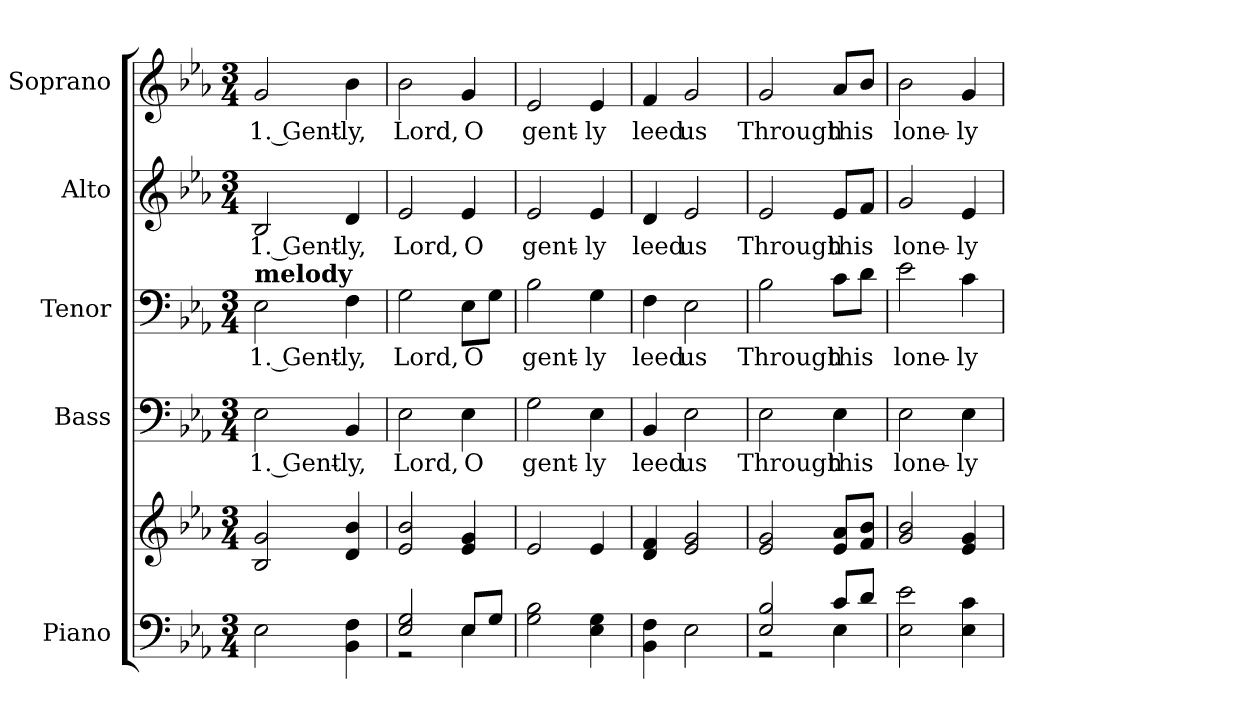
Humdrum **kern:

**kern	**kern	**kern	**text	**kern	**text	**kern	**text	**kern	**text
*part5	*part5	*part4	*part4	*part3	*part3	*part2	*part2	*part1	*part1
*staff6	*staff5	*staff4	*staff4	*staff3	*staff3	*staff2	*staff2	*staff1	*staff1
*I"Piano	*	*I"Bass	*	*I"Tenor	*	*I"Alto	*	*I"Soprano	*
*I'Pno.	*	*I'B.	*	*I'T.	*	*I'A.	*	*I'S.	*
!!LO:PB:g=z
*clefF4	*clefG2	*clefF4	*	*clefF4	*	*clefG2	*	*clefG2	*
*k[b-e-a-]	*k[b-e-a-]	*k[b-e-a-]	*	*k[b-e-a-]	*	*k[b-e-a-]	*	*k[b-e-a-]	*
*E-:	*E-:	*E-:	*	*E-:	*	*E-:	*	*E-:	*
*M3/4	*M3/4	*M3/4	*	*M3/4	*	*M3/4	*	*M3/4	*
*MM160	*MM160	*MM160	*	*MM160	*	*MM160	*	*MM160	*
=1	=1	=1	=1	=1	=1	=1	=1	=1	=1
!	!	!	!LO:LY:b:color=#000000	!	!	!	!	!	!
!	!	!	!	!	!LO:LY:b:color=#000000	!	!	!	!
!	!	!	!	!	!	!	!LO:LY:b:color=#000000	!	!
!	!	!	!	!LO:TX:a:B:t=melody	!	!	!	!	!
!	!	!	!	!	!	!	!	!	!LO:LY:b:color=#000000
2E-i\	2B-i/ 2gi	2E-i\	1. Gent-	2E-i\	1. Gent-	2B-i/	1. Gent-	2gi/	1. Gent-
!	!	!	!LO:LY:b:color=#000000	!	!	!	!	!	!
!	!	!	!	!	!LO:LY:b:color=#000000	!	!	!	!
!	!	!	!	!	!	!	!LO:LY:b:color=#000000	!	!
!	!	!	!	!	!	!	!	!	!LO:LY:b:color=#000000
4BB-i\ 4Fi	4di/ 4b-i	4BB-i/	-ly,	4Fi\	-ly,	4di/	-ly,	4b-i\	-ly,
=2	=2	=2	=2	=2	=2	=2	=2	=2	=2
*^	*	*	*	*	*	*	*	*	*
!	!	!	!	!LO:LY:b:color=#000000	!	!	!	!	!	!
!	!	!	!	!	!	!LO:LY:b:color=#000000	!	!	!	!
!	!	!	!	!	!	!	!	!LO:LY:b:color=#000000	!	!
!	!	!	!	!	!	!	!	!	!	!LO:LY:b:color=#000000
2E-i/ 2Gi	2r	2e-i/ 2b-i	2E-i\	Lord,	2Gi\	Lord,	2e-i/	Lord,	2b-i\	Lord,
!	!	!	!	!LO:LY:b:color=#000000	!	!	!	!	!	!
!	!	!	!	!	!	!LO:LY:b:color=#000000	!	!	!	!
!	!	!	!	!	!	!	!	!LO:LY:b:color=#000000	!	!
!	!	!	!	!	!	!	!	!	!	!LO:LY:b:color=#000000
8E-i/L	4E-i\	4e-i/ 4gi	4E-i\	O	8E-i\L	O	4e-i/	O	4gi/	O
8Gi/J	.	.	.	.	8Gi\J	.	.	.	.	.
*v	*v	*	*	*	*	*	*	*	*	*
=3	=3	=3	=3	=3	=3	=3	=3	=3	=3
!	!	!	!LO:LY:b:color=#000000	!	!	!	!	!	!
!	!	!	!	!	!LO:LY:b:color=#000000	!	!	!	!
!	!	!	!	!	!	!	!LO:LY:b:color=#000000	!	!
!	!	!	!	!	!	!	!	!	!LO:LY:b:color=#000000
2Gi\ 2B-i	2e-i/	2Gi\	gent-	2B-i\	gent-	2e-i/	gent-	2e-i/	gent-
!	!	!	!LO:LY:b:color=#000000	!	!	!	!	!	!
!	!	!	!	!	!LO:LY:b:color=#000000	!	!	!	!
!	!	!	!	!	!	!	!LO:LY:b:color=#000000	!	!
!	!	!	!	!	!	!	!	!	!LO:LY:b:color=#000000
4E-i\ 4Gi	4e-i/	4E-i\	-ly	4Gi\	-ly	4e-i/	-ly	4e-i/	-ly
!!LO:PB:g=z
=4	=4	=4	=4	=4	=4	=4	=4	=4	=4
!	!	!	!LO:LY:b:color=#000000	!	!	!	!	!	!
!	!	!	!	!	!LO:LY:b:color=#000000	!	!	!	!
!	!	!	!	!	!	!	!LO:LY:b:color=#000000	!	!
!	!	!	!	!	!	!	!	!	!LO:LY:b:color=#000000
4BB-i\ 4Fi	4di/ 4fi	4BB-i/	leed	4Fi\	leed	4di/	leed	4fi/	leed
!	!	!	!LO:LY:b:color=#000000	!	!	!	!	!	!
!	!	!	!	!	!LO:LY:b:color=#000000	!	!	!	!
!	!	!	!	!	!	!	!LO:LY:b:color=#000000	!	!
!	!	!	!	!	!	!	!	!	!LO:LY:b:color=#000000
2E-i\	2e-i/ 2gi	2E-i\	us	2E-i\	us	2e-i/	us	2gi/	us
=5	=5	=5	=5	=5	=5	=5	=5	=5	=5
*^	*	*	*	*	*	*	*	*	*
!	!	!	!	!LO:LY:b:color=#000000	!	!	!	!	!	!
!	!	!	!	!	!	!LO:LY:b:color=#000000	!	!	!	!
!	!	!	!	!	!	!	!	!LO:LY:b:color=#000000	!	!
!	!	!	!	!	!	!	!	!	!	!LO:LY:b:color=#000000
2E-i/ 2B-i	2r	2e-i/ 2gi	2E-i\	Through	2B-i\	Through	2e-i/	Through	2gi/	Through
!	!	!	!	!LO:LY:b:color=#000000	!	!	!	!	!	!
!	!	!	!	!	!	!LO:LY:b:color=#000000	!	!	!	!
!	!	!	!	!	!	!	!	!LO:LY:b:color=#000000	!	!
!	!	!	!	!	!	!	!	!	!	!LO:LY:b:color=#000000
8ci/L	4E-i\	8e-i/ 8a-iL	4E-i\	this	8ci\L	this	8e-i/L	this	8a-i/L	this
8di/J	.	8fi/ 8b-iJ	.	.	8di\J	.	8fi/J	.	8b-i/J	.
*v	*v	*	*	*	*	*	*	*	*	*
=6	=6	=6	=6	=6	=6	=6	=6	=6	=6
!	!	!	!LO:LY:b:color=#000000	!	!	!	!	!	!
!	!	!	!	!	!LO:LY:b:color=#000000	!	!	!	!
!	!	!	!	!	!	!	!LO:LY:b:color=#000000	!	!
!	!	!	!	!	!	!	!	!	!LO:LY:b:color=#000000
2E-i\ 2e-i	2gi/ 2b-i	2E-i\	lone-	2e-i\	lone-	2gi/	lone-	2b-i\	lone-
!	!	!	!LO:LY:b:color=#000000	!	!	!	!	!	!
!	!	!	!	!	!LO:LY:b:color=#000000	!	!	!	!
!	!	!	!	!	!	!	!LO:LY:b:color=#000000	!	!
!	!	!	!	!	!	!	!	!	!LO:LY:b:color=#000000
4E-i\ 4ci	4e-i/ 4gi	4E-i\	-ly	4ci\	-ly	4e-i/	-ly	4gi/	-ly
=	=	=	=	=	=	=	=	=	=
*-	*-	*-	*-	*-	*-	*-	*-	*-	*-
